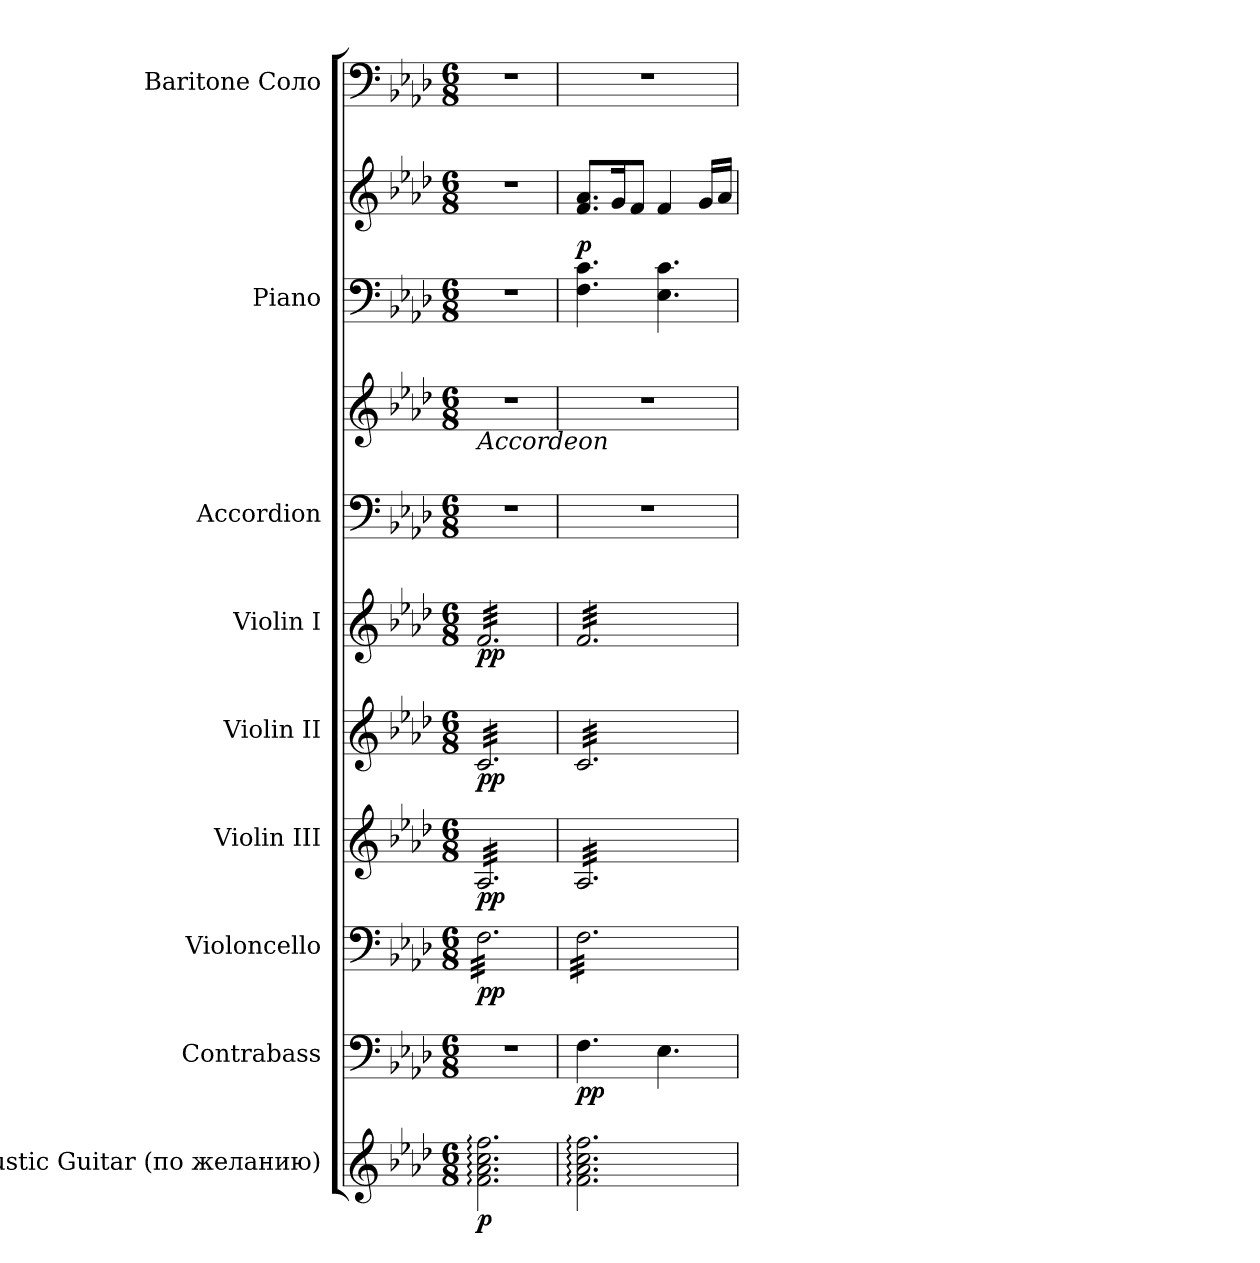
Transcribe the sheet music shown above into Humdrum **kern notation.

**kern	**dynam	**kern	**dynam	**kern	**dynam	**kern	**dynam	**kern	**dynam	**kern	**dynam	**kern	**kern	**kern	**kern	**dynam	**kern
*part9	*part9	*part8	*part8	*part7	*part7	*part6	*part6	*part5	*part5	*part4	*part4	*part3	*part3	*part2	*part2	*part2	*part1
*staff11	*staff11	*staff10	*staff10	*staff9	*staff9	*staff8	*staff8	*staff7	*staff7	*staff6	*staff6	*staff5	*staff4	*staff3	*staff2	*staff2/3	*staff1
*I"Acoustic Guitar (по желанию)	*	*I"Contrabass	*	*I"Violoncello	*	*I"Violin III	*	*I"Violin II	*	*I"Violin I	*	*I"Accordion	*	*I"Piano	*	*	*I"Baritone Соло
*I'A. Gtr.	*	*I'Cb.	*	*I'Vc.	*	*I'Vln. III	*	*I'Vln. II	*	*I'Vln. I	*	*I'Accord.	*	*I'Pno.	*	*	*I'Bar.
!!LO:PB:g=z
*clefG2	*	*clefF4	*	*clefF4	*	*clefG2	*	*clefG2	*	*clefG2	*	*clefF4	*clefG2	*clefF4	*clefG2	*	*clefF4
*ITrd7c12	*	*ITrd7c12	*	*	*	*	*	*	*	*	*	*	*	*	*	*	*
*k[b-e-a-d-]	*	*k[b-e-a-d-]	*	*k[b-e-a-d-]	*	*k[b-e-a-d-]	*	*k[b-e-a-d-]	*	*k[b-e-a-d-]	*	*k[b-e-a-d-]	*k[b-e-a-d-]	*k[b-e-a-d-]	*k[b-e-a-d-]	*	*k[b-e-a-d-]
*f:	*	*f:	*	*f:	*	*f:	*	*f:	*	*f:	*	*f:	*f:	*f:	*f:	*	*f:
*M6/8	*	*M6/8	*	*M6/8	*	*M6/8	*	*M6/8	*	*M6/8	*	*M6/8	*M6/8	*M6/8	*M6/8	*	*M6/8
=1	=1	=1	=1	=1	=1	=1	=1	=1	=1	=1	=1	=1	=1	=1	=1	=1	=1
!	!	!	!	!	!	!	!	!	!	!	!	!	!LO:TX:b:i:t=Accordeon	!	!	!	!
!	!	!LO:N:vis=1	!	!	!	!	!	!	!	!	!	!LO:N:vis=1	!LO:N:vis=1	!LO:N:vis=1	!LO:N:vis=1	!	!LO:N:vis=1
*	*	*	*	*tremolo	*	*	*	*	*	*	*	*	*	*	*	*	*
*	*	*	*	*	*	*tremolo	*	*	*	*	*	*	*	*	*	*	*
*	*	*	*	*	*	*	*	*tremolo	*	*	*	*	*	*	*	*	*
*	*	*	*	*	*	*	*	*	*	*tremolo	*	*	*	*	*	*	*
2.Fi\: 2.A-i: 2.ci: 2.fi:	p	2.r	.	32Fi\LLL	pp	32A-i/LLL	pp	32ci/LLL	pp	32fi/LLL	pp	2.r	2.r	2.r	2.r	.	2.r
.	.	.	.	32Fi\	.	32A-i/	.	32ci/	.	32fi/	.	.	.	.	.	.	.
.	.	.	.	32Fi\	.	32A-i/	.	32ci/	.	32fi/	.	.	.	.	.	.	.
.	.	.	.	32Fi\	.	32A-i/	.	32ci/	.	32fi/	.	.	.	.	.	.	.
.	.	.	.	32Fi\	.	32A-i/	.	32ci/	.	32fi/	.	.	.	.	.	.	.
.	.	.	.	32Fi\	.	32A-i/	.	32ci/	.	32fi/	.	.	.	.	.	.	.
.	.	.	.	32Fi\	.	32A-i/	.	32ci/	.	32fi/	.	.	.	.	.	.	.
.	.	.	.	32Fi\	.	32A-i/	.	32ci/	.	32fi/	.	.	.	.	.	.	.
.	.	.	.	32Fi\	.	32A-i/	.	32ci/	.	32fi/	.	.	.	.	.	.	.
.	.	.	.	32Fi\	.	32A-i/	.	32ci/	.	32fi/	.	.	.	.	.	.	.
.	.	.	.	32Fi\	.	32A-i/	.	32ci/	.	32fi/	.	.	.	.	.	.	.
.	.	.	.	32Fi\	.	32A-i/	.	32ci/	.	32fi/	.	.	.	.	.	.	.
.	.	.	.	32Fi\	.	32A-i/	.	32ci/	.	32fi/	.	.	.	.	.	.	.
.	.	.	.	32Fi\	.	32A-i/	.	32ci/	.	32fi/	.	.	.	.	.	.	.
.	.	.	.	32Fi\	.	32A-i/	.	32ci/	.	32fi/	.	.	.	.	.	.	.
.	.	.	.	32Fi\	.	32A-i/	.	32ci/	.	32fi/	.	.	.	.	.	.	.
.	.	.	.	32Fi\	.	32A-i/	.	32ci/	.	32fi/	.	.	.	.	.	.	.
.	.	.	.	32Fi\	.	32A-i/	.	32ci/	.	32fi/	.	.	.	.	.	.	.
.	.	.	.	32Fi\	.	32A-i/	.	32ci/	.	32fi/	.	.	.	.	.	.	.
.	.	.	.	32Fi\	.	32A-i/	.	32ci/	.	32fi/	.	.	.	.	.	.	.
.	.	.	.	32Fi\	.	32A-i/	.	32ci/	.	32fi/	.	.	.	.	.	.	.
.	.	.	.	32Fi\	.	32A-i/	.	32ci/	.	32fi/	.	.	.	.	.	.	.
.	.	.	.	32Fi\	.	32A-i/	.	32ci/	.	32fi/	.	.	.	.	.	.	.
.	.	.	.	32Fi\JJJ	.	32A-i/JJJ	.	32ci/JJJ	.	32fi/JJJ	.	.	.	.	.	.	.
=2	=2	=2	=2	=2	=2	=2	=2	=2	=2	=2	=2	=2	=2	=2	=2	=2	=2
!	!	!	!	!	!	!	!	!	!	!	!	!LO:N:vis=1	!LO:N:vis=1	!	!	!	!LO:N:vis=1
2.Fi\: 2.A-i: 2.ci: 2.fi:	.	4.FFi\	pp	32Fi\LLL	.	32A-i/LLL	.	32ci/LLL	.	32fi/LLL	.	2.r	2.r	4.Fi\ 4.ci	8.fi/ 8.a-i/L	p	2.r
.	.	.	.	32Fi\	.	32A-i/	.	32ci/	.	32fi/	.	.	.	.	.	.	.
.	.	.	.	32Fi\	.	32A-i/	.	32ci/	.	32fi/	.	.	.	.	.	.	.
.	.	.	.	32Fi\	.	32A-i/	.	32ci/	.	32fi/	.	.	.	.	.	.	.
.	.	.	.	32Fi\	.	32A-i/	.	32ci/	.	32fi/	.	.	.	.	.	.	.
.	.	.	.	32Fi\	.	32A-i/	.	32ci/	.	32fi/	.	.	.	.	.	.	.
.	.	.	.	32Fi\	.	32A-i/	.	32ci/	.	32fi/	.	.	.	.	16gi/K	.	.
.	.	.	.	32Fi\	.	32A-i/	.	32ci/	.	32fi/	.	.	.	.	.	.	.
.	.	.	.	32Fi\	.	32A-i/	.	32ci/	.	32fi/	.	.	.	.	8fi/J	.	.
.	.	.	.	32Fi\	.	32A-i/	.	32ci/	.	32fi/	.	.	.	.	.	.	.
.	.	.	.	32Fi\	.	32A-i/	.	32ci/	.	32fi/	.	.	.	.	.	.	.
.	.	.	.	32Fi\	.	32A-i/	.	32ci/	.	32fi/	.	.	.	.	.	.	.
.	.	4.EE-i\	.	32Fi\	.	32A-i/	.	32ci/	.	32fi/	.	.	.	4.E-i\ 4.ci	4fi/	.	.
.	.	.	.	32Fi\	.	32A-i/	.	32ci/	.	32fi/	.	.	.	.	.	.	.
.	.	.	.	32Fi\	.	32A-i/	.	32ci/	.	32fi/	.	.	.	.	.	.	.
.	.	.	.	32Fi\	.	32A-i/	.	32ci/	.	32fi/	.	.	.	.	.	.	.
.	.	.	.	32Fi\	.	32A-i/	.	32ci/	.	32fi/	.	.	.	.	.	.	.
.	.	.	.	32Fi\	.	32A-i/	.	32ci/	.	32fi/	.	.	.	.	.	.	.
.	.	.	.	32Fi\	.	32A-i/	.	32ci/	.	32fi/	.	.	.	.	.	.	.
.	.	.	.	32Fi\	.	32A-i/	.	32ci/	.	32fi/	.	.	.	.	.	.	.
.	.	.	.	32Fi\	.	32A-i/	.	32ci/	.	32fi/	.	.	.	.	16gi/LL	.	.
.	.	.	.	32Fi\	.	32A-i/	.	32ci/	.	32fi/	.	.	.	.	.	.	.
.	.	.	.	32Fi\	.	32A-i/	.	32ci/	.	32fi/	.	.	.	.	16a-i/JJ	.	.
.	.	.	.	32Fi\JJJ	.	32A-i/JJJ	.	32ci/JJJ	.	32fi/JJJ	.	.	.	.	.	.	.
*	*	*	*	*	*	*	*	*	*	*Xtremolo	*	*	*	*	*	*	*
*	*	*	*	*	*	*	*	*Xtremolo	*	*	*	*	*	*	*	*	*
*	*	*	*	*	*	*Xtremolo	*	*	*	*	*	*	*	*	*	*	*
*	*	*	*	*Xtremolo	*	*	*	*	*	*	*	*	*	*	*	*	*
=	=	=	=	=	=	=	=	=	=	=	=	=	=	=	=	=	=
*-	*-	*-	*-	*-	*-	*-	*-	*-	*-	*-	*-	*-	*-	*-	*-	*-	*-
